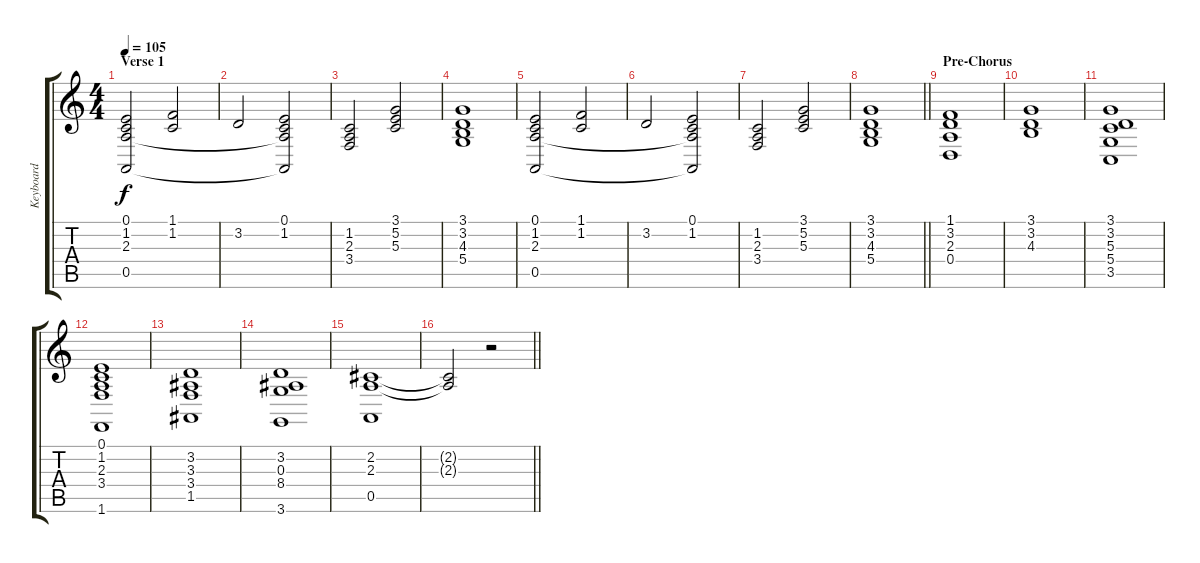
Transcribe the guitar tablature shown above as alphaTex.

\track ("Keyboard" "Keyboard") {instrument stringensemble1}
\staff {score tabs}
\tuning (E4 B3 G3 D3 A2 E2) {hide}
\ts (4 4)
\section ("" "Verse 1")
\tempo 105
\clef g2
\ks c
(0.1 1.2 2.3 0.5).2{dy f} (1.1 1.2).2 |
3.2.2 (0.1 1.2 2.3{t} 0.5{t}).2 |
(1.2 2.3 3.4).2 (3.1 5.2 5.3).2 |
(3.1 3.2 4.3 5.4).1 |
(0.1 1.2 2.3 0.5).2 (1.1 1.2).2 |
3.2.2 (0.1 1.2 2.3{t} 0.5{t}).2 |
(1.2 2.3 3.4).2 (3.1 5.2 5.3).2 |
\barLineRight lightlight
(3.1 3.2 4.3 5.4).1 |
\section ("" "Pre-Chorus")
(1.1 3.2 2.3 0.4).1 |
(3.1 3.2 4.3).1 |
(3.1 3.2 5.3 5.4 3.5).1 |
(0.1 1.2 2.3 3.4 1.6).1 |
(3.2 3.3 3.4 1.5).1 |
(3.2 0.3 8.4 3.6).1 |
(2.2 2.3 0.5).1 |
\barLineRight lightlight
(2.2{t} 2.3{t}).2 r.2
